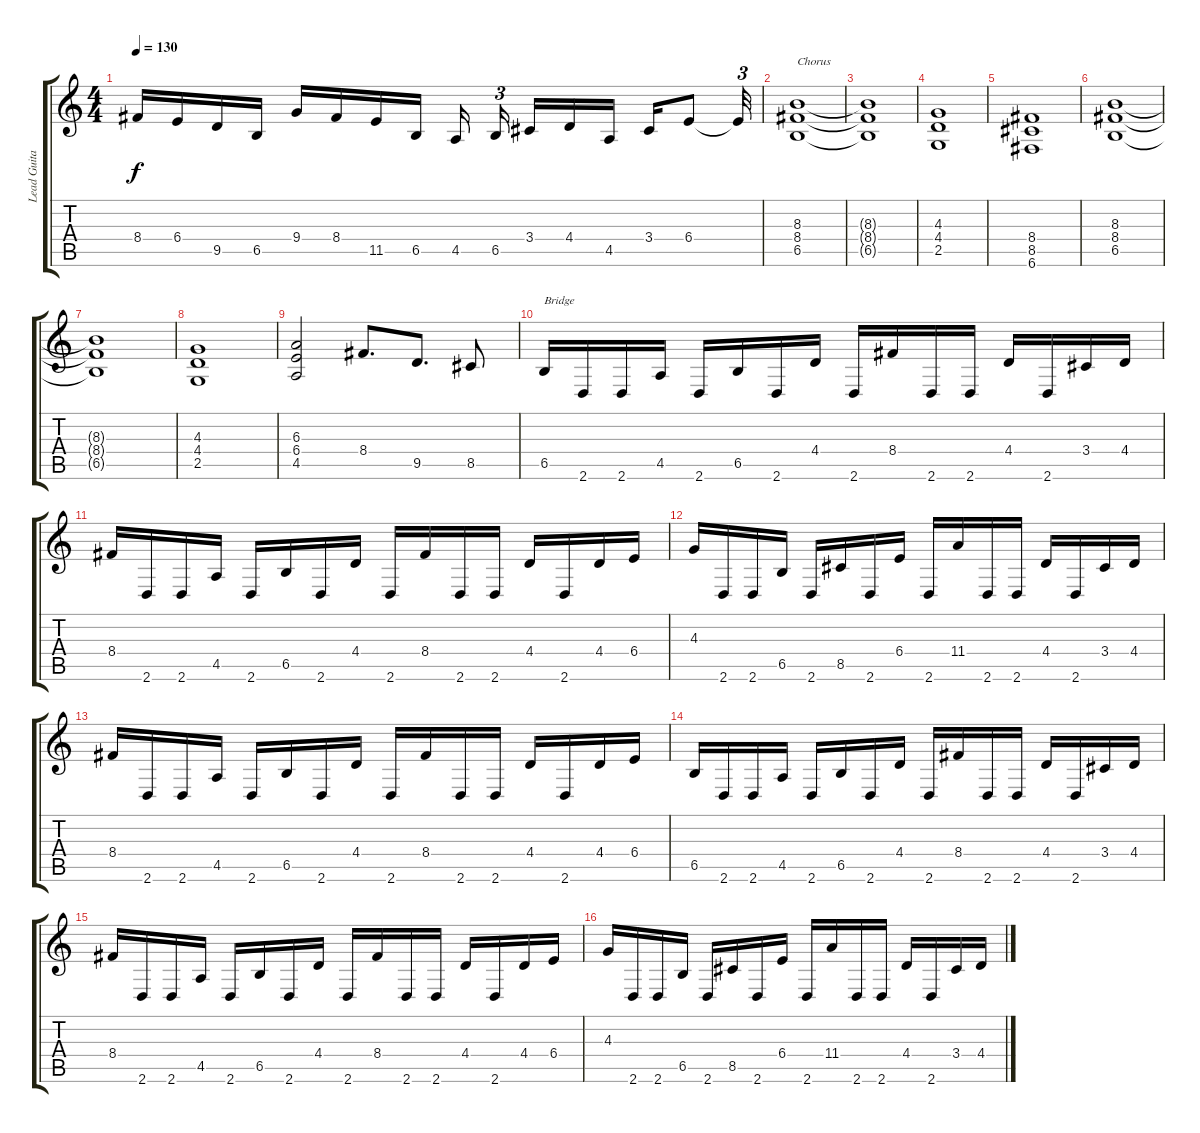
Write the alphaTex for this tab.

\track ("Lead Guitar" "Lead Guita") {instrument distortionguitar}
\staff {score tabs}
\tuning (C4 G3 Eb3 Bb2 F2 C2) {hide}
\ts (4 4)
\tempo 130
\clef g2
\ks c
8.4.16{dy f} 6.4.16 9.5.16 6.5.16 9.4.16 8.4.16 11.5.16 6.5.16 4.5.16 6.5.16{tu (3 2)} 3.4.16 4.4.16 4.5.16 3.4.16 6.4.8 6.4{t}.32{tu (3 2)} |
(8.3 8.4 6.5).1{txt "Chorus"} |
(8.3{t} 8.4{t} 6.5{t}).1 |
(4.3 4.4 2.5).1 |
(8.4 8.5 6.6).1 |
(8.3 8.4 6.5).1 |
(8.3{t} 8.4{t} 6.5{t}).1 |
(4.3 4.4 2.5).1 |
(6.3 6.4 4.5).2 8.4.8{d} 9.5.8{d} 8.5.8 |
6.5.16{txt "Bridge"} 2.6.16 2.6.16 4.5.16 2.6.16 6.5.16 2.6.16 4.4.16 2.6.16 8.4.16 2.6.16 2.6.16 4.4.16 2.6.16 3.4.16 4.4.16 |
8.4.16 2.6.16 2.6.16 4.5.16 2.6.16 6.5.16 2.6.16 4.4.16 2.6.16 8.4.16 2.6.16 2.6.16 4.4.16 2.6.16 4.4.16 6.4.16 |
4.3.16 2.6.16 2.6.16 6.5.16 2.6.16 8.5.16 2.6.16 6.4.16 2.6.16 11.4.16 2.6.16 2.6.16 4.4.16 2.6.16 3.4.16 4.4.16 |
8.4.16 2.6.16 2.6.16 4.5.16 2.6.16 6.5.16 2.6.16 4.4.16 2.6.16 8.4.16 2.6.16 2.6.16 4.4.16 2.6.16 4.4.16 6.4.16 |
6.5.16 2.6.16 2.6.16 4.5.16 2.6.16 6.5.16 2.6.16 4.4.16 2.6.16 8.4.16 2.6.16 2.6.16 4.4.16 2.6.16 3.4.16 4.4.16 |
8.4.16 2.6.16 2.6.16 4.5.16 2.6.16 6.5.16 2.6.16 4.4.16 2.6.16 8.4.16 2.6.16 2.6.16 4.4.16 2.6.16 4.4.16 6.4.16 |
4.3.16 2.6.16 2.6.16 6.5.16 2.6.16 8.5.16 2.6.16 6.4.16 2.6.16 11.4.16 2.6.16 2.6.16 4.4.16 2.6.16 3.4.16 4.4.16
